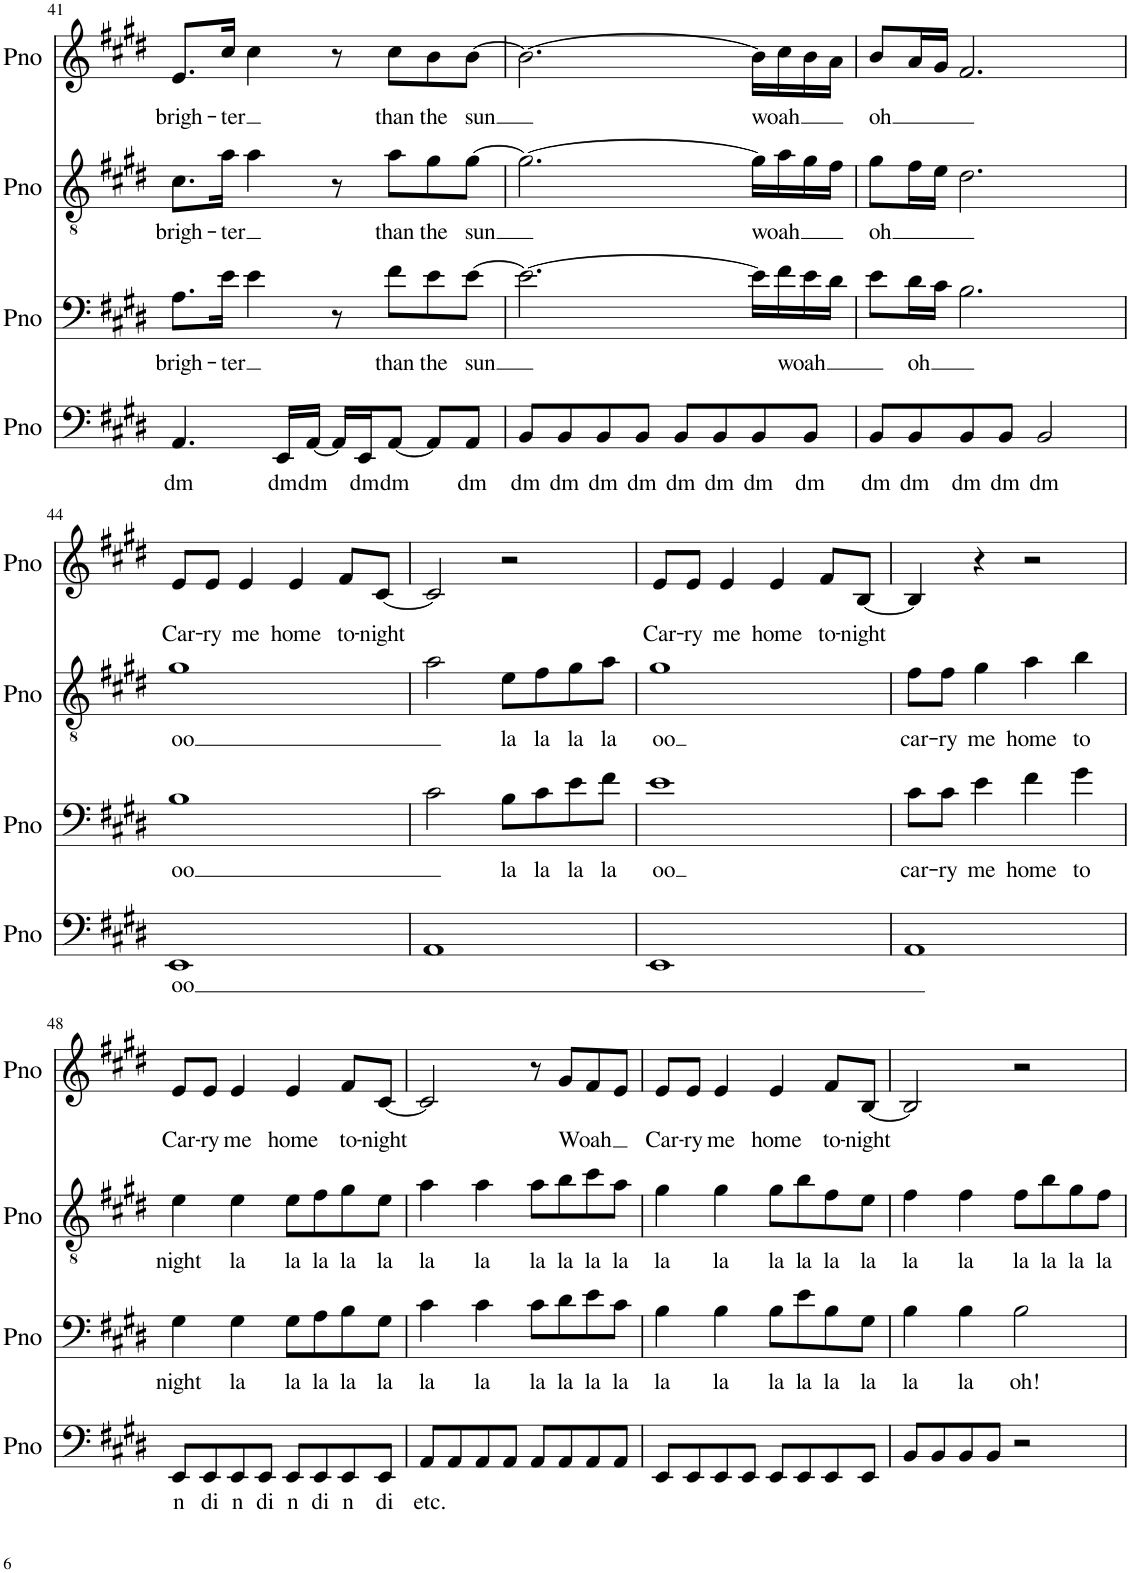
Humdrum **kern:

**kern	**text	**kern	**text	**kern	**text	**kern	**text
*part4	*part4	*part3	*part3	*part2	*part2	*part1	*part1
*staff4	*staff4	*staff3	*staff3	*staff2	*staff2	*staff1	*staff1
*I"Piano	*	*I"Piano	*	*I"Piano	*	*I"Piano	*
*I'Pno	*	*I'Pno	*	*I'Pno	*	*I'Pno	*
!!LO:PB:g=z
*clefF4	*	*clefF4	*	*clefGv2	*	*clefG2	*
*k[f#c#g#d#]	*	*k[f#c#g#d#]	*	*k[f#c#g#d#]	*	*k[f#c#g#d#]	*
*M4/4	*	*M4/4	*	*M4/4	*	*M4/4	*
=41	=41	=41	=41	=41	=41	=41	=41
!	!LO:LY:b	!	!LO:LY:b	!	!LO:LY:b	!	!LO:LY:b
4.AA/	dm	8.A\L	brigh-	8.c#\L	brigh-	8.e/L	brigh-
!	!	!	!LO:LY:b	!	!LO:LY:b	!	!LO:LY:b
.	.	16e\Jk	-ter	16a\Jk	-ter	16cc#/Jk	-ter
.	.	4e\	.	4a\	.	4cc#\	.
!	!LO:LY:b	!	!	!	!	!	!
16EE/LL	dm	.	.	.	.	.	.
!	!LO:LY:b	!	!	!	!	!	!
[16AA/JJ	dm	.	.	.	.	.	.
16AA/LL]	.	8r	.	8r	.	8r	.
!	!LO:LY:b	!	!	!	!	!	!
16EE/J	dm	.	.	.	.	.	.
!	!LO:LY:b	!	!LO:LY:b	!	!LO:LY:b	!	!LO:LY:b
[8AA/J	dm	8f#\L	than	8a\L	than	8cc#\L	than
!	!	!	!LO:LY:b	!	!LO:LY:b	!	!LO:LY:b
8AA/L]	.	8e\	the	8g#\	the	8b\	the
!	!LO:LY:b	!	!LO:LY:b	!	!LO:LY:b	!	!LO:LY:b
8AA/J	dm	[8e\J	sun	[8g#\J	sun	[8b\J	sun
=42	=42	=42	=42	=42	=42	=42	=42
!	!LO:LY:b	!	!	!	!	!	!
8BB/L	dm	2.e\_	.	2.g#\_	.	2.b\_	.
!	!LO:LY:b	!	!	!	!	!	!
8BB/	dm	.	.	.	.	.	.
!	!LO:LY:b	!	!	!	!	!	!
8BB/	dm	.	.	.	.	.	.
!	!LO:LY:b	!	!	!	!	!	!
8BB/J	dm	.	.	.	.	.	.
!	!LO:LY:b	!	!	!	!	!	!
8BB/L	dm	.	.	.	.	.	.
!	!LO:LY:b	!	!	!	!	!	!
8BB/	dm	.	.	.	.	.	.
!	!LO:LY:b	!	!	!	!LO:LY:b	!	!LO:LY:b
8BB/	dm	16e\LL]	.	16g#\LL]	woah	16b\LL]	woah
!	!	!	!LO:LY:b	!	!	!	!
.	.	16f#\	woah	16a\	.	16cc#\	.
!	!LO:LY:b	!	!	!	!	!	!
8BB/J	dm	16e\	.	16g#\	.	16b\	.
.	.	16d#\JJ	.	16f#\JJ	.	16a\JJ	.
=43	=43	=43	=43	=43	=43	=43	=43
!	!LO:LY:b	!	!	!	!LO:LY:b	!	!LO:LY:b
8BB/L	dm	8e\L	.	8g#\L	oh	8b/L	oh
!	!LO:LY:b	!	!LO:LY:b	!	!	!	!
8BB/	dm	16d#\L	oh	16f#\L	.	16a/L	.
.	.	16c#\JJ	.	16e\JJ	.	16g#/JJ	.
!	!LO:LY:b	!	!	!	!	!	!
8BB/	dm	2.B\	.	2.d#\	.	2.f#/	.
!	!LO:LY:b	!	!	!	!	!	!
8BB/J	dm	.	.	.	.	.	.
!	!LO:LY:b	!	!	!	!	!	!
2BB/	dm	.	.	.	.	.	.
!!LO:LB:g=z
=44	=44	=44	=44	=44	=44	=44	=44
!	!LO:LY:b	!	!LO:LY:b	!	!LO:LY:b	!	!LO:LY:b
1EE	oo	1B	oo	1g#	oo	8e/L	Car-
!	!	!	!	!	!	!	!LO:LY:b
.	.	.	.	.	.	8e/J	-ry
!	!	!	!	!	!	!	!LO:LY:b
.	.	.	.	.	.	4e/	me
!	!	!	!	!	!	!	!LO:LY:b
.	.	.	.	.	.	4e/	home
!	!	!	!	!	!	!	!LO:LY:b
.	.	.	.	.	.	8f#/L	to-
!	!	!	!	!	!	!	!LO:LY:b
.	.	.	.	.	.	[8c#/J	-night
=45	=45	=45	=45	=45	=45	=45	=45
1AA	.	2c#\	.	2a\	.	2c#/]	.
!	!	!	!LO:LY:b	!	!LO:LY:b	!	!
.	.	8B\L	la	8e\L	la	2r	.
!	!	!	!LO:LY:b	!	!LO:LY:b	!	!
.	.	8c#\	la	8f#\	la	.	.
!	!	!	!LO:LY:b	!	!LO:LY:b	!	!
.	.	8e\	la	8g#\	la	.	.
!	!	!	!LO:LY:b	!	!LO:LY:b	!	!
.	.	8f#\J	la	8a\J	la	.	.
=46	=46	=46	=46	=46	=46	=46	=46
!	!	!	!LO:LY:b	!	!LO:LY:b	!	!LO:LY:b
1EE	.	1e	oo	1g#	oo	8e/L	Car-
!	!	!	!	!	!	!	!LO:LY:b
.	.	.	.	.	.	8e/J	-ry
!	!	!	!	!	!	!	!LO:LY:b
.	.	.	.	.	.	4e/	me
!	!	!	!	!	!	!	!LO:LY:b
.	.	.	.	.	.	4e/	home
!	!	!	!	!	!	!	!LO:LY:b
.	.	.	.	.	.	8f#/L	to-
!	!	!	!	!	!	!	!LO:LY:b
.	.	.	.	.	.	[8B/J	-night
=47	=47	=47	=47	=47	=47	=47	=47
!	!	!	!LO:LY:b	!	!LO:LY:b	!	!
1AA	.	8c#\L	car-	8f#\L	car-	4B/]	.
!	!	!	!LO:LY:b	!	!LO:LY:b	!	!
.	.	8c#\J	-ry	8f#\J	-ry	.	.
!	!	!	!LO:LY:b	!	!LO:LY:b	!	!
.	.	4e\	me	4g#\	me	4r	.
!	!	!	!LO:LY:b	!	!LO:LY:b	!	!
.	.	4f#\	home	4a\	home	2r	.
!	!	!	!LO:LY:b	!	!LO:LY:b	!	!
.	.	4g#\	to	4b\	to	.	.
!!LO:LB:g=z
=48	=48	=48	=48	=48	=48	=48	=48
!	!LO:LY:b	!	!LO:LY:b	!	!LO:LY:b	!	!LO:LY:b
8EE/L	n	4G#\	night	4e\	night	8e/L	Car-
!	!LO:LY:b	!	!	!	!	!	!LO:LY:b
8EE/	di	.	.	.	.	8e/J	-ry
!	!LO:LY:b	!	!LO:LY:b	!	!LO:LY:b	!	!LO:LY:b
8EE/	n	4G#\	la	4e\	la	4e/	me
!	!LO:LY:b	!	!	!	!	!	!
8EE/J	di	.	.	.	.	.	.
!	!LO:LY:b	!	!LO:LY:b	!	!LO:LY:b	!	!LO:LY:b
8EE/L	n	8G#\L	la	8e\L	la	4e/	home
!	!LO:LY:b	!	!LO:LY:b	!	!LO:LY:b	!	!
8EE/	di	8A\	la	8f#\	la	.	.
!	!LO:LY:b	!	!LO:LY:b	!	!LO:LY:b	!	!LO:LY:b
8EE/	n	8B\	la	8g#\	la	8f#/L	to-
!	!LO:LY:b	!	!LO:LY:b	!	!LO:LY:b	!	!LO:LY:b
8EE/J	di	8G#\J	la	8e\J	la	[8c#/J	-night
=49	=49	=49	=49	=49	=49	=49	=49
!	!LO:LY:b	!	!LO:LY:b	!	!LO:LY:b	!	!
8AA/L	etc.	4c#\	la	4a\	la	2c#/]	.
8AA/	.	.	.	.	.	.	.
!	!	!	!LO:LY:b	!	!LO:LY:b	!	!
8AA/	.	4c#\	la	4a\	la	.	.
8AA/J	.	.	.	.	.	.	.
!	!	!	!LO:LY:b	!	!LO:LY:b	!	!
8AA/L	.	8c#\L	la	8a\L	la	8r	.
!	!	!	!LO:LY:b	!	!LO:LY:b	!	!LO:LY:b
8AA/	.	8d#\	la	8b\	la	8g#/L	Woah
!	!	!	!LO:LY:b	!	!LO:LY:b	!	!
8AA/	.	8e\	la	8cc#\	la	8f#/	.
!	!	!	!LO:LY:b	!	!LO:LY:b	!	!
8AA/J	.	8c#\J	la	8a\J	la	8e/J	.
=50	=50	=50	=50	=50	=50	=50	=50
!	!	!	!LO:LY:b	!	!LO:LY:b	!	!LO:LY:b
8EE/L	.	4B\	la	4g#\	la	8e/L	Car-
!	!	!	!	!	!	!	!LO:LY:b
8EE/	.	.	.	.	.	8e/J	-ry
!	!	!	!LO:LY:b	!	!LO:LY:b	!	!LO:LY:b
8EE/	.	4B\	la	4g#\	la	4e/	me
8EE/J	.	.	.	.	.	.	.
!	!	!	!LO:LY:b	!	!LO:LY:b	!	!LO:LY:b
8EE/L	.	8B\L	la	8g#\L	la	4e/	home
!	!	!	!LO:LY:b	!	!LO:LY:b	!	!
8EE/	.	8e\	la	8b\	la	.	.
!	!	!	!LO:LY:b	!	!LO:LY:b	!	!LO:LY:b
8EE/	.	8B\	la	8f#\	la	8f#/L	to-
!	!	!	!LO:LY:b	!	!LO:LY:b	!	!LO:LY:b
8EE/J	.	8G#\J	la	8e\J	la	[8B/J	-night
=51	=51	=51	=51	=51	=51	=51	=51
!	!	!	!LO:LY:b	!	!LO:LY:b	!	!
8BB/L	.	4B\	la	4f#\	la	2B/]	.
8BB/	.	.	.	.	.	.	.
!	!	!	!LO:LY:b	!	!LO:LY:b	!	!
8BB/	.	4B\	la	4f#\	la	.	.
8BB/J	.	.	.	.	.	.	.
!	!	!	!LO:LY:b	!	!LO:LY:b	!	!
2r	.	2B\	oh!	8f#\L	la	2r	.
!	!	!	!	!	!LO:LY:b	!	!
.	.	.	.	8b\	la	.	.
!	!	!	!	!	!LO:LY:b	!	!
.	.	.	.	8g#\	la	.	.
!	!	!	!	!	!LO:LY:b	!	!
.	.	.	.	8f#\J	la	.	.
=	=	=	=	=	=	=	=
*-	*-	*-	*-	*-	*-	*-	*-
